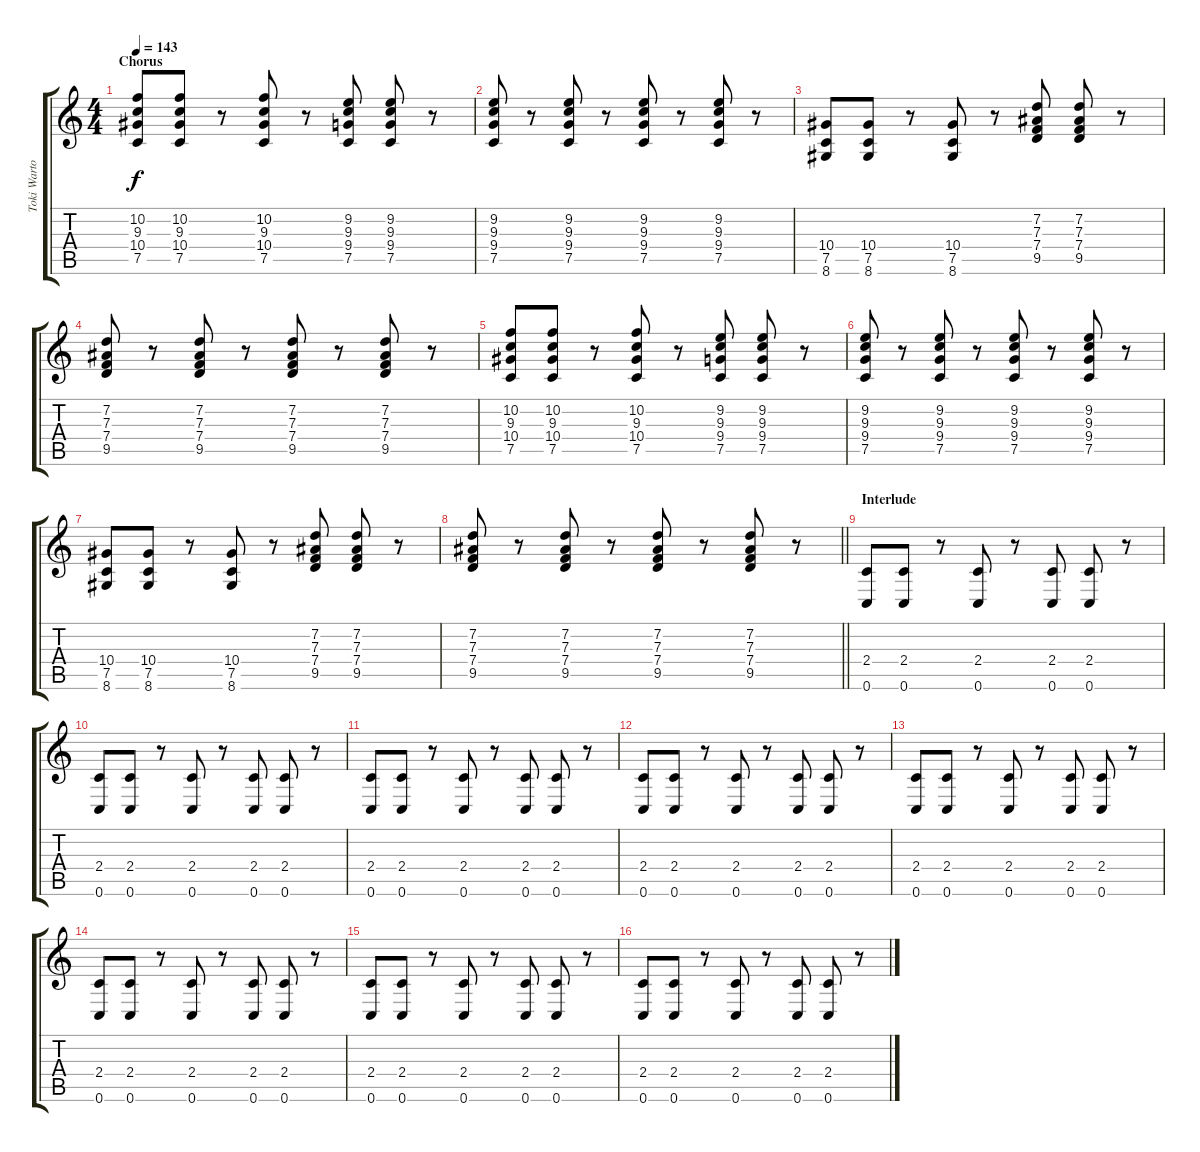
\track ("Toki Wartooth (Lead Guitar 2)" "Toki Warto") {instrument distortionguitar}
\staff {score tabs}
\tuning (C4 G3 Eb3 Bb2 F2 C2) {hide}
\ts (4 4)
\section ("" "Chorus")
\tempo 143
\clef g2
\ks c
(10.2 9.3 10.4 7.5).8{dy f} (10.2 9.3 10.4 7.5).8 r.8 (10.2 9.3 10.4 7.5).8 r.8 (9.2 9.3 9.4 7.5).8 (9.2 9.3 9.4 7.5).8 r.8 |
(9.2 9.3 9.4 7.5).8 r.8 (9.2 9.3 9.4 7.5).8 r.8 (9.2 9.3 9.4 7.5).8 r.8 (9.2 9.3 9.4 7.5).8 r.8 |
(10.4 7.5 8.6).8 (10.4 7.5 8.6).8 r.8 (10.4 7.5 8.6).8 r.8 (7.2 7.3 7.4 9.5).8 (7.2 7.3 7.4 9.5).8 r.8 |
(7.2 7.3 7.4 9.5).8 r.8 (7.2 7.3 7.4 9.5).8 r.8 (7.2 7.3 7.4 9.5).8 r.8 (7.2 7.3 7.4 9.5).8 r.8 |
(10.2 9.3 10.4 7.5).8 (10.2 9.3 10.4 7.5).8 r.8 (10.2 9.3 10.4 7.5).8 r.8 (9.2 9.3 9.4 7.5).8 (9.2 9.3 9.4 7.5).8 r.8 |
(9.2 9.3 9.4 7.5).8 r.8 (9.2 9.3 9.4 7.5).8 r.8 (9.2 9.3 9.4 7.5).8 r.8 (9.2 9.3 9.4 7.5).8 r.8 |
(10.4 7.5 8.6).8 (10.4 7.5 8.6).8 r.8 (10.4 7.5 8.6).8 r.8 (7.2 7.3 7.4 9.5).8 (7.2 7.3 7.4 9.5).8 r.8 |
\barLineRight lightlight
(7.2 7.3 7.4 9.5).8 r.8 (7.2 7.3 7.4 9.5).8 r.8 (7.2 7.3 7.4 9.5).8 r.8 (7.2 7.3 7.4 9.5).8 r.8 |
\section ("" "Interlude")
(2.4 0.6).8 (2.4 0.6).8 r.8 (2.4 0.6).8 r.8 (2.4 0.6).8 (2.4 0.6).8 r.8 |
(2.4 0.6).8 (2.4 0.6).8 r.8 (2.4 0.6).8 r.8 (2.4 0.6).8 (2.4 0.6).8 r.8 |
(2.4 0.6).8 (2.4 0.6).8 r.8 (2.4 0.6).8 r.8 (2.4 0.6).8 (2.4 0.6).8 r.8 |
(2.4 0.6).8 (2.4 0.6).8 r.8 (2.4 0.6).8 r.8 (2.4 0.6).8 (2.4 0.6).8 r.8 |
(2.4 0.6).8 (2.4 0.6).8 r.8 (2.4 0.6).8 r.8 (2.4 0.6).8 (2.4 0.6).8 r.8 |
(2.4 0.6).8 (2.4 0.6).8 r.8 (2.4 0.6).8 r.8 (2.4 0.6).8 (2.4 0.6).8 r.8 |
(2.4 0.6).8 (2.4 0.6).8 r.8 (2.4 0.6).8 r.8 (2.4 0.6).8 (2.4 0.6).8 r.8 |
(2.4 0.6).8 (2.4 0.6).8 r.8 (2.4 0.6).8 r.8 (2.4 0.6).8 (2.4 0.6).8 r.8
